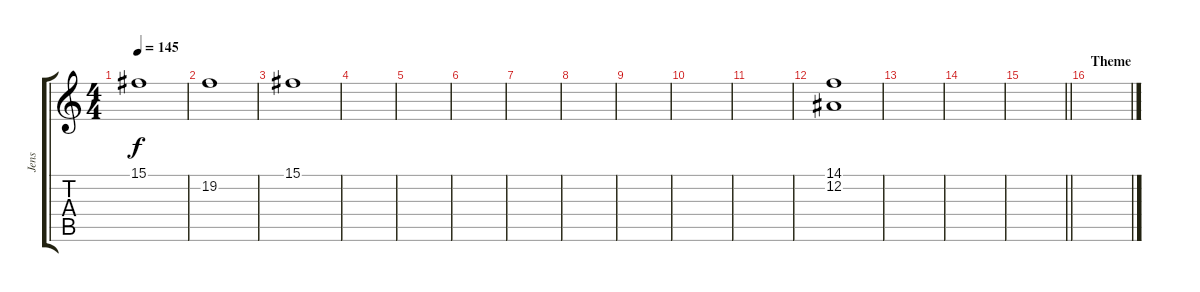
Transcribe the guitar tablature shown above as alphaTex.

\track ("Jens " "Jens ") {instrument pad4choir}
\staff {score tabs}
\tuning (Eb4 Bb3 Gb3 Db3 Ab2 Eb2) {hide}
\ts (4 4)
\tempo 145
\clef g2
\ks c
15.1.1{dy f volume 8} |
19.2.1 |
15.1.1 |
|
|
|
|
|
|
|
|
(14.1 12.2).1{volume 10 instrument tubularbells} |
|
|
\barLineRight lightlight
|
\section ("" "Theme")
